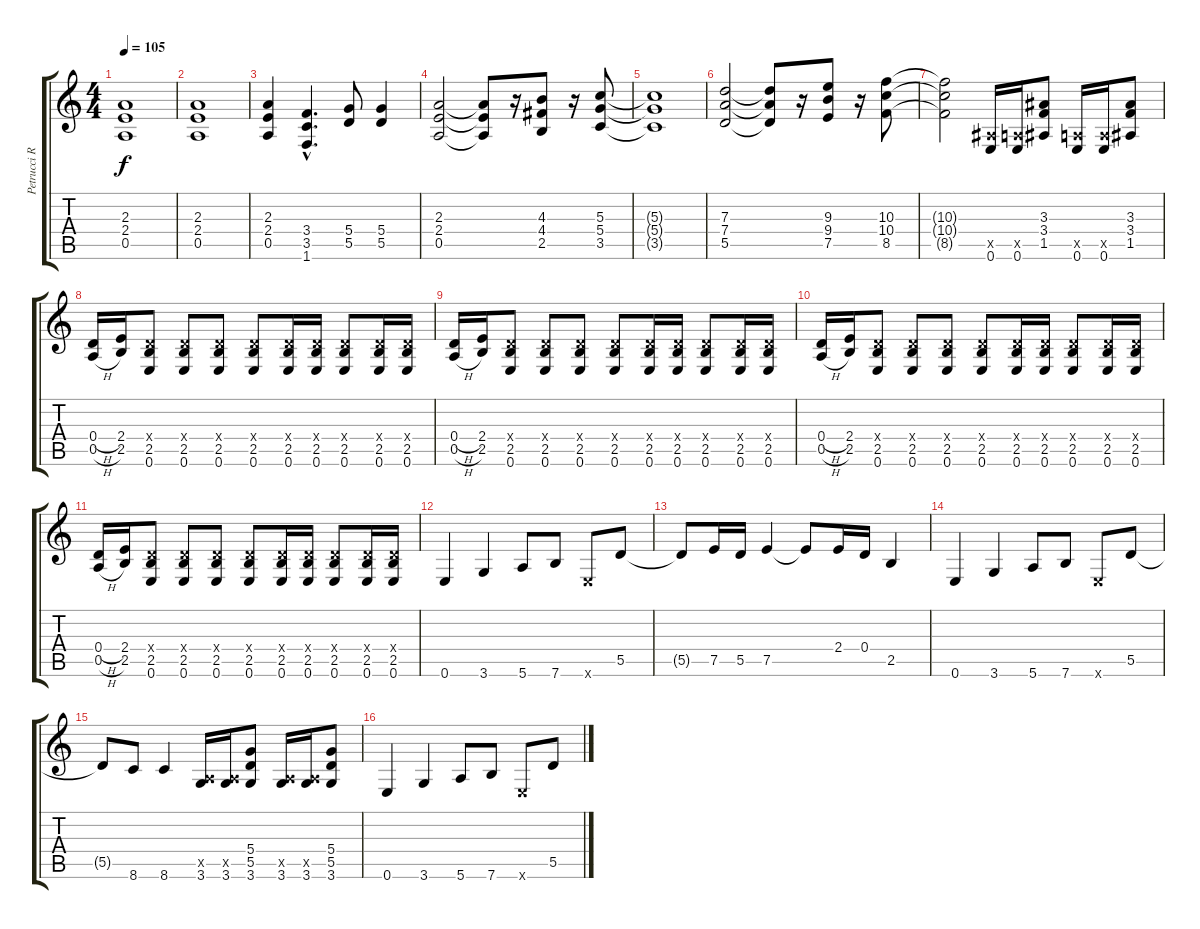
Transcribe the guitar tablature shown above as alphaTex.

\track ("Petrucci Rythm" "Petrucci R") {instrument distortionguitar}
\staff {score tabs}
\tuning (E4 B3 G3 D3 A2 E2) {hide}
\ts (4 4)
\tempo 105
\clef g2
\ks c
(2.3 2.4 0.5).1{dy f} |
(2.3 2.4 0.5).1 |
(2.3 2.4 0.5).4 (3.4{hac} 3.5{hac} 1.6{hac}).4{d} (5.4 5.5).8 (5.4 5.5).4 |
(2.3 2.4 0.5).2 (2.3{t} 2.4{t} 0.5{t}).8 r.16 (4.3 4.4 2.5).8 r.16 (5.3 5.4 3.5).8 |
(5.3{t} 5.4{t} 3.5{t}).1 |
(7.3 7.4 5.5).2 (7.3{t} 7.4{t} 5.5{t}).8 r.16 (9.3 9.4 7.5).8 r.16 (10.3 10.4 8.5).8 |
(10.3{t} 10.4{t} 8.5{t}).2 (1.5{x} 0.6).16 (0.5{x} 0.6).16 (3.3 3.4 1.5).8 (0.5{x} 0.6).16 (0.5{x} 0.6).16 (3.3 3.4 1.5).8 |
(0.4{h} 0.5{h}).16 (2.4 2.5).16 (0.4{x} 2.5 0.6).8 (0.4{x} 2.5 0.6).8 (0.4{x} 2.5 0.6).8 (0.4{x} 2.5 0.6).8 (0.4{x} 2.5 0.6).16 (0.4{x} 2.5 0.6).16 (0.4{x} 2.5 0.6).8 (0.4{x} 2.5 0.6).16 (0.4{x} 2.5 0.6).16 |
(0.4{h} 0.5{h}).16 (2.4 2.5).16 (0.4{x} 2.5 0.6).8 (0.4{x} 2.5 0.6).8 (0.4{x} 2.5 0.6).8 (0.4{x} 2.5 0.6).8 (0.4{x} 2.5 0.6).16 (0.4{x} 2.5 0.6).16 (0.4{x} 2.5 0.6).8 (0.4{x} 2.5 0.6).16 (0.4{x} 2.5 0.6).16 |
(0.4{h} 0.5{h}).16 (2.4 2.5).16 (0.4{x} 2.5 0.6).8 (0.4{x} 2.5 0.6).8 (0.4{x} 2.5 0.6).8 (0.4{x} 2.5 0.6).8 (0.4{x} 2.5 0.6).16 (0.4{x} 2.5 0.6).16 (0.4{x} 2.5 0.6).8 (0.4{x} 2.5 0.6).16 (0.4{x} 2.5 0.6).16 |
(0.4{h} 0.5{h}).16 (2.4 2.5).16 (0.4{x} 2.5 0.6).8 (0.4{x} 2.5 0.6).8 (0.4{x} 2.5 0.6).8 (0.4{x} 2.5 0.6).8 (0.4{x} 2.5 0.6).16 (0.4{x} 2.5 0.6).16 (0.4{x} 2.5 0.6).8 (0.4{x} 2.5 0.6).16 (0.4{x} 2.5 0.6).16 |
0.6.4 3.6.4 5.6.8 7.6.8 0.6{x}.8 5.5.8 |
5.5{t}.8 7.5.16 5.5.16 7.5.4 7.5{t}.8 2.4.16 0.4.16 2.5.4 |
0.6.4 3.6.4 5.6.8 7.6.8 0.6{x}.8 5.5.8 |
5.5{t}.8 8.6.8 8.6.4 (0.5{x} 3.6).16 (0.5{x} 3.6).16 (5.4 5.5 3.6).8 (0.5{x} 3.6).16 (0.5{x} 3.6).16 (5.4 5.5 3.6).8 |
0.6.4 3.6.4 5.6.8 7.6.8 0.6{x}.8 5.5.8
